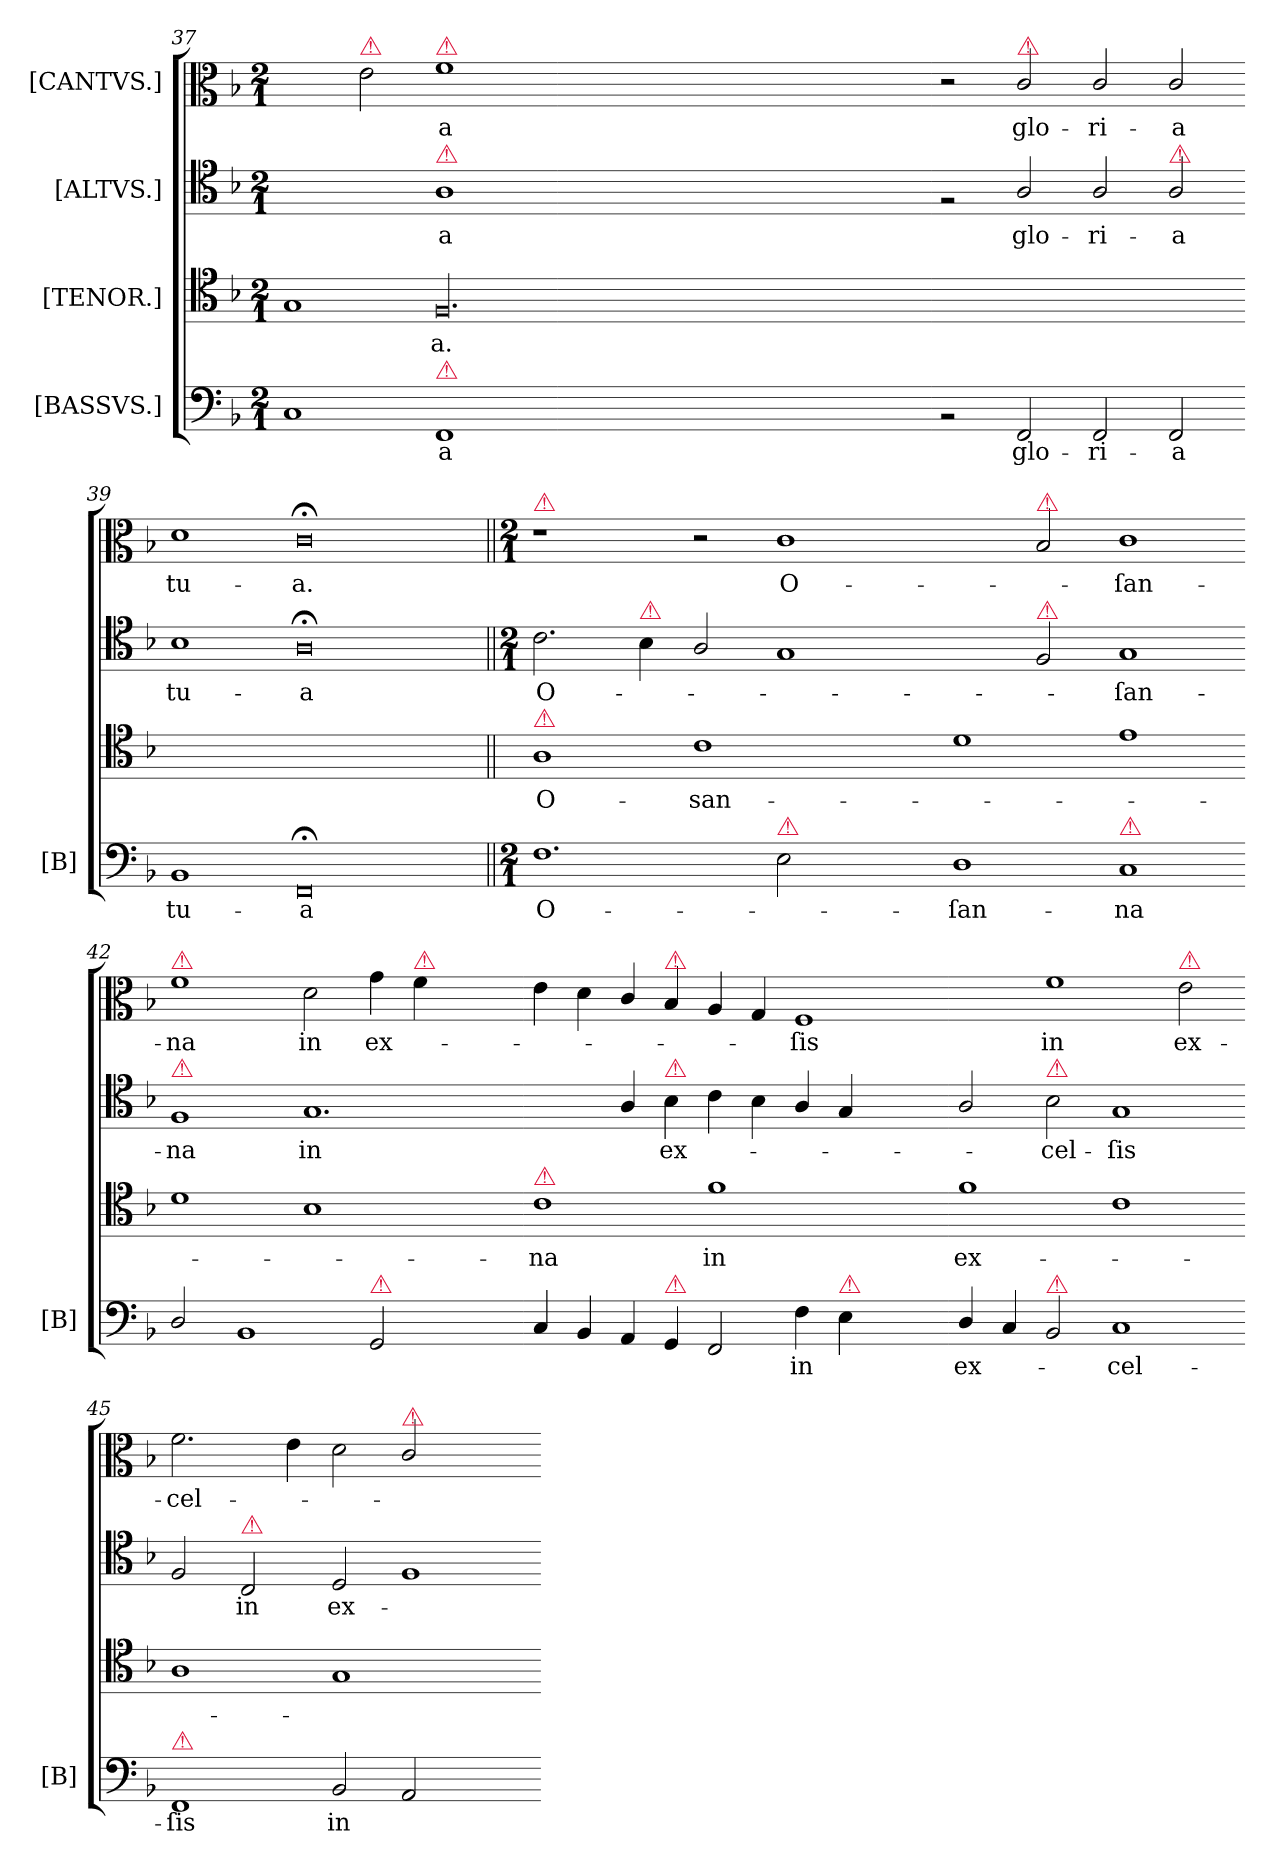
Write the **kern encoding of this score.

**kern	**text	**kern	**text	**kern	**text	**kern	**text
*part4	*part4	*part3	*part3	*part2	*part2	*part1	*part1
*staff4	*staff4	*staff3	*staff3	*staff2	*staff2	*staff1	*staff1
*I"[BASSVS.]	*	*I"[TENOR.]	*	*I"[ALTVS.]	*	*I"[CANTVS.]	*
*I'[B]	*	*	*	*	*	*	*
*clefF4	*	*clefC4	*	*clefC4	*	*clefC3	*
*k[b-]	*	*k[b-]	*	*k[b-]	*	*k[b-]	*
*M2/1	*	*M2/1	*	*M2/1	*	*M2/1	*
=37	=37	=37	=37	=37	=37	=37	=37
1C/	.	1G/	.	1ryy	.	2ryy	.
!	!	!	!	!	!	!LO:TX:a:color=crimson:t=⚠	!
.	.	.	.	.	.	2e\	.
!	!	!	!	!	!	!LO:TX:a:color=crimson:t=⚠	!
!	!	!	!	!LO:TX:a:color=crimson:t=⚠	!	!	!
!LO:TX:a:color=crimson:t=⚠	!	!	!	!	!	!	!
!	!LO:LY:i	!	!	!	!LO:LY:i	!	!LO:LY:i
1FF/	-a	00.F/	-a.	1A\	-a	1f\	-a
00ryy	.	.	.	00ryy	.	00ryy	.
1ryy	.	.	.	1ryy	.	1ryy	.
=38-	=38-	=38-	=38-	=38-	=38-	=38-	=38-
2rBB	.	0ryy	.	2rF	.	2r	.
!	!	!	!	!	!	!LO:TX:a:color=crimson:t=⚠	!
!	!LO:LY:i	!	!	!	!	!	!
2FF/	glo-	.	.	2A/	glo-	2c/	glo-
!	!LO:LY:i	!	!	!	!	!	!
2FF/	-ri-	.	.	2A/	-ri-	2c/	-ri-
!	!	!	!	!LO:TX:a:color=crimson:t=⚠	!	!	!
!	!LO:LY:i	!	!	!	!	!	!
2FF/	-a	.	.	2A/	-a	2c/	-a
=39-	=39-	=39-	=39-	=39-	=39-	=39-	=39-
!	!LO:LY:i	!	!	!	!	!	!
1BB-/	tu-	0.ryy	.	1B-\	tu-	1d\	tu-
!	!LO:LY:i	!	!	!	!	!	!
0FF;</	-a	.	.	0A;<;\	-a	0c;<\	-a.
=40||	=40||	=40||	=40||	=40||	=40||	=40||	=40||
*M2/1	*	*	*	*M2/1	*	*M2/1	*
!	!	!	!	!	!	!LO:TX:a:color=crimson:t=⚠	!
!	!	!LO:TX:a:color=crimson:t=⚠	!	!	!	!	!
1.F\	O-	1A\	O-	2.c\	O-	1r	.
!	!	!	!	!LO:TX:a:color=crimson:t=⚠	!	!	!
.	.	.	.	4B-\	.	.	.
.	.	1c\	-san-	2A/	.	2r	.
!LO:TX:a:color=crimson:t=⚠	!	!	!	!	!	!	!
2E\	.	.	.	1G/	.	1c\	O-
2ryy	.	2ryy	.	.	.	.	.
=41-	=41-	=41-	=41-	=41-	=41-	=41-	=41-
1D\	-ſan-	1d\	.	2ryy	.	2ryy	.
!	!	!	!	!	!	!LO:TX:a:color=crimson:t=⚠	!
!	!	!	!	!LO:TX:a:color=crimson:t=⚠	!	!	!
.	.	.	.	2F/	.	2B-/	.
!LO:TX:a:color=crimson:t=⚠	!	!	!	!	!	!	!
1C/	-na	1e\	.	1G/	-ſan-	1c\	-ſan-
=42-	=42-	=42-	=42-	=42-	=42-	=42-	=42-
!	!	!	!	!	!	!LO:TX:a:color=crimson:t=⚠	!
!	!	!	!	!LO:TX:a:color=crimson:t=⚠	!	!	!
2D/	.	1d\	.	1F/	-na	1f\	-na
1BB-/	.	.	.	.	.	.	.
.	.	1B-\	.	1.G/	in	2d\	in
!LO:TX:a:color=crimson:t=⚠	!	!	!	!	!	!	!
2GG/	.	.	.	.	.	4g\	ex-
!	!	!	!	!	!	!LO:TX:a:color=crimson:t=⚠	!
.	.	.	.	.	.	4f\	.
2ryy	.	2ryy	.	.	.	2ryy	.
=43-	=43-	=43-	=43-	=43-	=43-	=43-	=43-
!	!	!LO:TX:a:color=crimson:t=⚠	!	!	!	!	!
4C/	.	1c\	-na	2ryy	.	4e\	.
4BB-/	.	.	.	.	.	4d\	.
4AA/	.	.	.	4A/	.	4c/	.
!	!	!	!	!	!	!LO:TX:a:color=crimson:t=⚠	!
!	!	!	!	!LO:TX:a:color=crimson:t=⚠	!	!	!
!LO:TX:a:color=crimson:t=⚠	!	!	!	!	!	!	!
4GG/	.	.	.	4B-\	ex-	4B-/	.
2FF/	.	1f\	in	4c\	.	4A/	.
.	.	.	.	4B-\	.	4G/	.
4F\	in	.	.	4A/	.	1F/	-ſis
!LO:TX:a:color=crimson:t=⚠	!	!	!	!	!	!	!
4E\	.	.	.	4G/	.	.	.
2ryy	.	2ryy	.	2ryy	.	.	.
=44-	=44-	=44-	=44-	=44-	=44-	=44-	=44-
4D/	ex-	1f\	ex-	2A/	.	2ryy	.
4C/	.	.	.	.	.	.	.
!	!	!	!	!LO:TX:a:color=crimson:t=⚠	!	!	!
!LO:TX:a:color=crimson:t=⚠	!	!	!	!	!	!	!
2BB-/	.	.	.	2B-\	-cel-	1f\	in
1C/	-cel-	1c\	.	1G/	-ſis	.	.
!	!	!	!	!	!	!LO:TX:a:color=crimson:t=⚠	!
.	.	.	.	.	.	2e\	ex-
=45-	=45-	=45-	=45-	=45-	=45-	=45-	=45-
!LO:TX:a:color=crimson:t=⚠	!	!	!	!	!	!	!
1FF/	-ſis	1A\	.	2F/	.	2.f\	-cel-
!	!	!	!	!LO:TX:a:color=crimson:t=⚠	!	!	!
!	!	!	!	!	!LO:LY:i	!	!
.	.	.	.	2C/	in	.	.
.	.	.	.	.	.	4e\	.
!	!LO:LY:i	!	!	!	!LO:LY:i	!	!
2BB-/	in	1G/	.	2D/	ex-	2d\	.
!	!	!	!	!	!	!LO:TX:a:color=crimson:t=⚠	!
2AA/	.	.	.	1F/	.	2c/	.
2ryy	.	2ryy	.	.	.	2ryy	.
=-	=-	=-	=-	=-	=-	=-	=-
*-	*-	*-	*-	*-	*-	*-	*-
